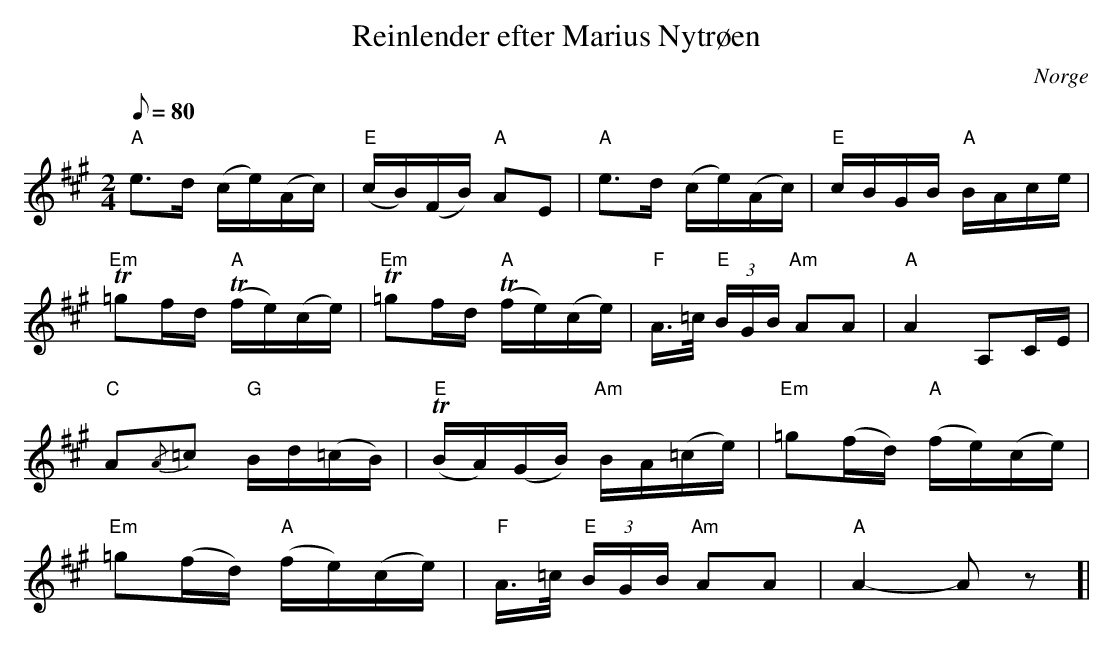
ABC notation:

X:1
T:Reinlender efter Marius Nytrøen
O:Norge
M:2/4
L:1/8
Q:80
K:A
"A"e>d (c/e/)(A/c/)|"E"(c/B/)(F/B/) "A"AE|"A"e>d (c/e/)(A/c/)|"E"c/B/G/B/ "A"B/A/c/e/|
"Em"T=gf/d/ "A"(Tf/e/)(c/e/)|"Em"T=gf/d/ "A"(Tf/e/)(c/e/)|"F"A/>=c/ "E"(3B/G/B/ "Am"AA|"A"A2 A,C/E/|
"C"A{/A}=c "G"B/d/(=c/B/)|"E"(TB/A/)(G/B/) "Am"B/A/(=c/e/)|"Em"=g(f/d/) "A"(f/e/)(c/e/)|
"Em"=g(f/d/) "A"(f/e/)(c/e/)|"F"A/>=c/ "E"(3B/G/B/ "Am"AA|"A"A2-A z]|
